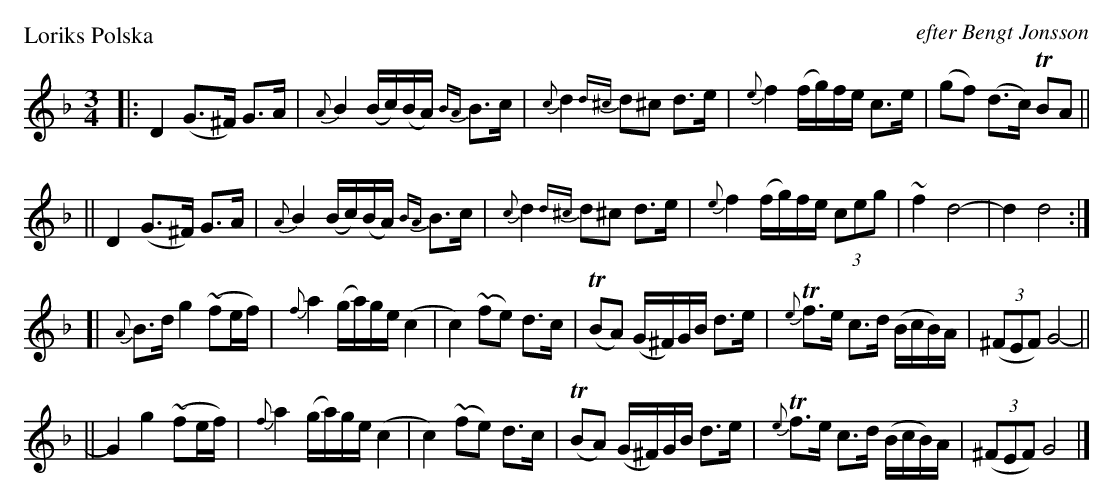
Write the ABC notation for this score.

X:1
P: Loriks Polska
O: efter Bengt Jonsson
M: 3/4
L: 1/16
K: GDor
|: D4 (G3^F) G3A | {A}B4 (Bc)(BA) {BA}B3c | {c}d4  {d^c}d2^c2 d3e | {e}f4 (fg)fe c3e | (g2f2) (d3c) TB2A2 ||
|| D4 (G3^F) G3A | {A}B4 (Bc)(BA) {BA}B3c | {c}d4  {d^c}d2^c2 d3e | {e}f4 (fg)fe (3c2e2g2 | ~f4 d8- | d4 d8 :|
[| {A}B3d g4 (~f2ef) | {f}a4 (ga)ge (c4 | c4) (~f2e2) d3c | (TB2A2) (G^F)GB d3e | {e}Tf3e c3d (BcB)A | ((3^F2E2F2) G8- ||
|| G4 g4 (~f2ef) | {f}a4 (ga)ge (c4 | c4) (~f2e2) d3c | (TB2A2) (G^F)GB d3e | {e}Tf3e c3d (BcB)A | ((3^F2E2F2) G8 |]
